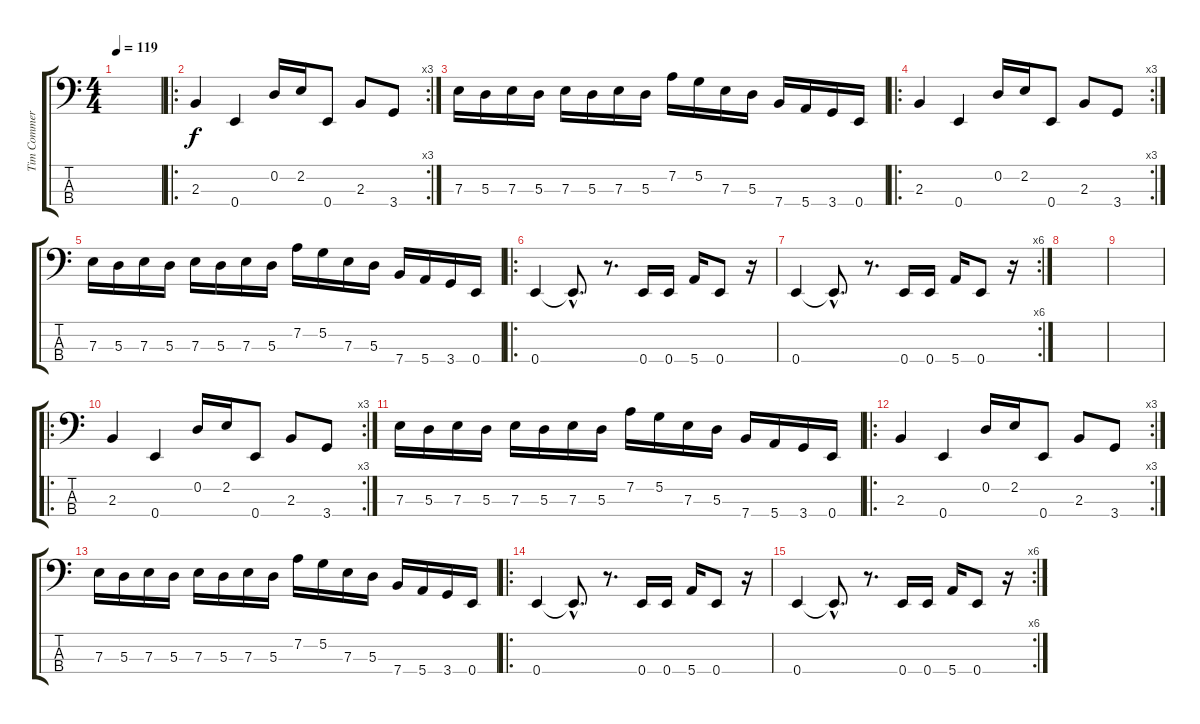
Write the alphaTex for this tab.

\track ("Tim Commerford" "Tim Commer") {instrument electricbassfinger}
\staff {score tabs}
\tuning (G2 D2 A1 E1) {hide}
\ts (4 4)
\tempo 119
\clef f4
\ks c
|
\ro
\rc 3
2.3.4 0.4.4 0.2.16 2.2.16 0.4.8 2.3.8 3.4.8 |
7.3.16 5.3.16 7.3.16 5.3.16 7.3.16 5.3.16 7.3.16 5.3.16 7.2.16 5.2.16 7.3.16 5.3.16 7.4.16 5.4.16 3.4.16 0.4.16 |
\ro
\rc 3
2.3.4 0.4.4 0.2.16 2.2.16 0.4.8 2.3.8 3.4.8 |
7.3.16 5.3.16 7.3.16 5.3.16 7.3.16 5.3.16 7.3.16 5.3.16 7.2.16 5.2.16 7.3.16 5.3.16 7.4.16 5.4.16 3.4.16 0.4.16 |
\ro
0.4.4 0.4{hac t}.8{d} r.8{d} 0.4.16 0.4.16 5.4.16 0.4.8 r.16 |
\rc 6
0.4.4 0.4{hac t}.8{d} r.8{d} 0.4.16 0.4.16 5.4.16 0.4.8 r.16 |
|
|
\ro
\rc 3
2.3.4 0.4.4 0.2.16 2.2.16 0.4.8 2.3.8 3.4.8 |
7.3.16 5.3.16 7.3.16 5.3.16 7.3.16 5.3.16 7.3.16 5.3.16 7.2.16 5.2.16 7.3.16 5.3.16 7.4.16 5.4.16 3.4.16 0.4.16 |
\ro
\rc 3
2.3.4 0.4.4 0.2.16 2.2.16 0.4.8 2.3.8 3.4.8 |
7.3.16 5.3.16 7.3.16 5.3.16 7.3.16 5.3.16 7.3.16 5.3.16 7.2.16 5.2.16 7.3.16 5.3.16 7.4.16 5.4.16 3.4.16 0.4.16 |
\ro
0.4.4 0.4{hac t}.8{d} r.8{d} 0.4.16 0.4.16 5.4.16 0.4.8 r.16 |
\rc 6
0.4.4 0.4{hac t}.8{d} r.8{d} 0.4.16 0.4.16 5.4.16 0.4.8 r.16
